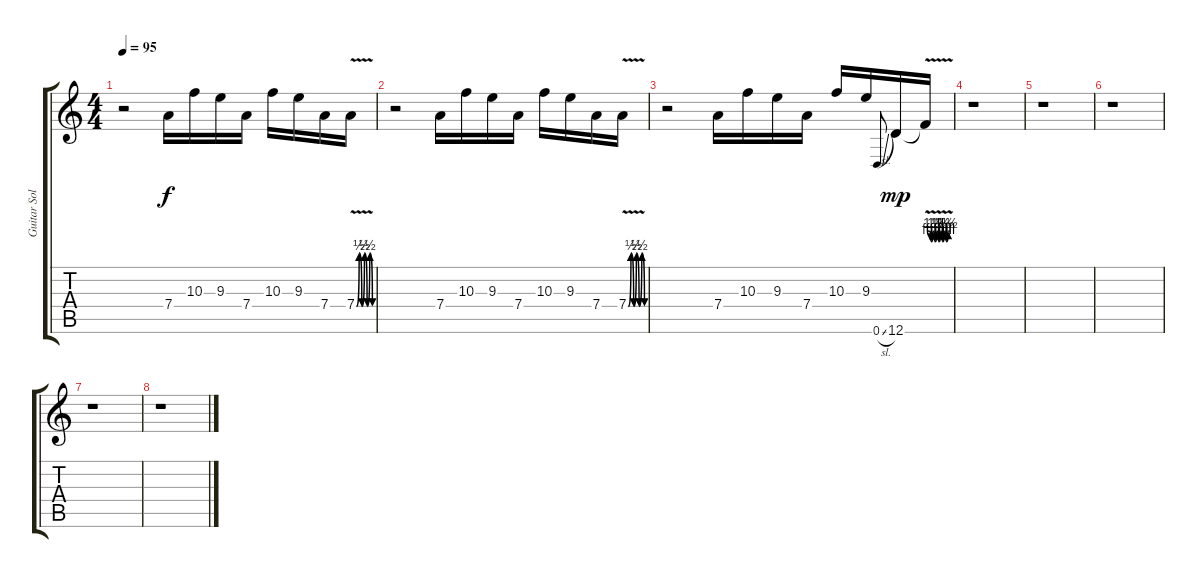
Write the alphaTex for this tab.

\track ("Guitar Solo Synyster" "Guitar Sol") {instrument distortionguitar}
\staff {score tabs}
\tuning (E4 B3 G3 D3 A2 D2) {hide}
\ts (4 4)
\tempo 95
\clef g2
\ks c
r.2{dy f} 7.4.16 10.3.16 9.3.16 7.4.16 10.3.16 9.3.16 7.4.16 7.4{be (custom 0 0 10 2 20 0 30 2 40 0 50 2 60 0) v}.16 |
r.2 7.4.16 10.3.16 9.3.16 7.4.16 10.3.16 9.3.16 7.4.16 7.4{be (custom 0 0 10 2 20 0 30 2 40 0 50 2 60 0) v}.16 |
r.2 7.4.16 10.3.16 9.3.16 7.4.16 10.3.16 9.3.16 0.6{sl}.8{gr onbeat} 12.6.16{dy mp} 12.6{be (custom 0 6 5 6 10 4 15 6 20 4 25 6 30 4 35 6 40 4 45 6 50 4 55 6 60 6) v t}.16 |
r.1 |
r.1 |
r.1 |
r.1 |
r.1
